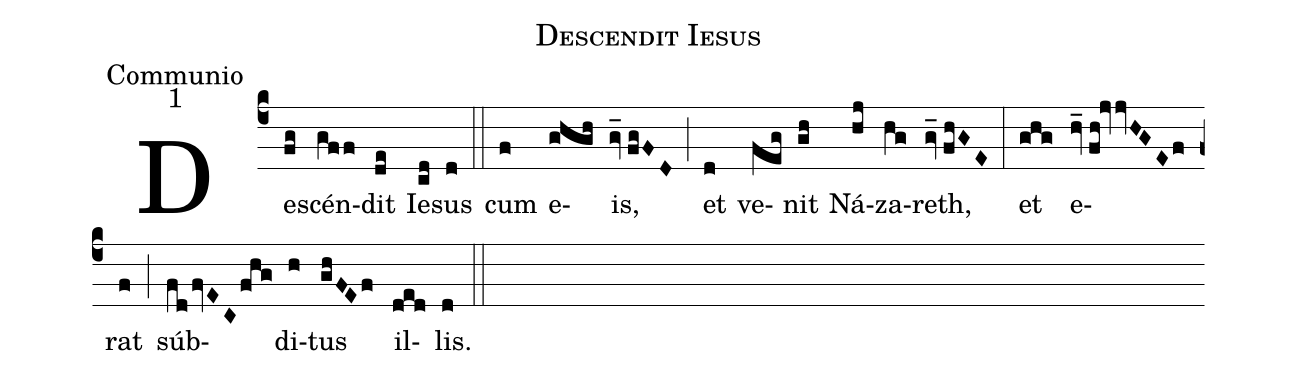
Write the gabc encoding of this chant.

name:Descendit Iesus;
office-part:Communio;
mode:1;
%%
(c4) De(fg)scén(gff)dit(de) Ie(cd)sus(d) (::)
cum(f) e(ghgh)is,(gv_//fgFD) (;) et(d) ve(feg)nit(gh) Ná(hj)za(hg)reth,(gv_//fhGE) (:)
et(ghg) e(hv_//fh!jvvHGEf)rat(f) (;) súb(fd/fvEC/fhg)di(h)tus(ghFEf) il(ded)lis.(d) (::)
